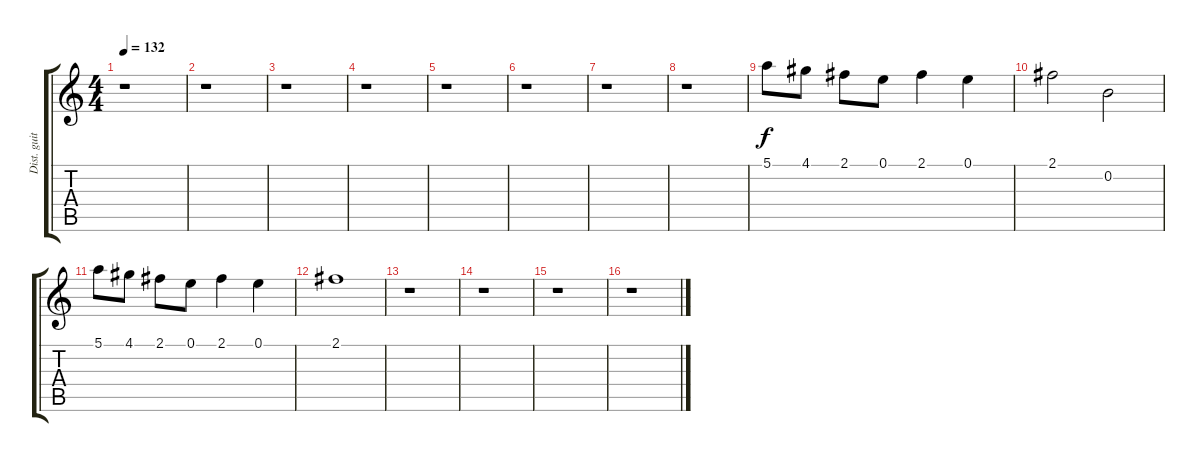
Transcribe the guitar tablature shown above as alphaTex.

\track ("Dist. guitar" "Dist. guit") {instrument distortionguitar}
\staff {score tabs}
\tuning (E4 B3 G3 D3 A2 E2) {hide}
\ts (4 4)
\tempo 132
\clef g2
\ks c
r.1{dy f} |
r.1 |
r.1 |
r.1 |
r.1 |
r.1 |
r.1 |
r.1 |
5.1.8 4.1.8 2.1.8 0.1.8 2.1.4 0.1.4 |
2.1.2 0.2.2 |
5.1.8 4.1.8 2.1.8 0.1.8 2.1.4 0.1.4 |
2.1.1 |
r.1 |
r.1 |
r.1 |
r.1
